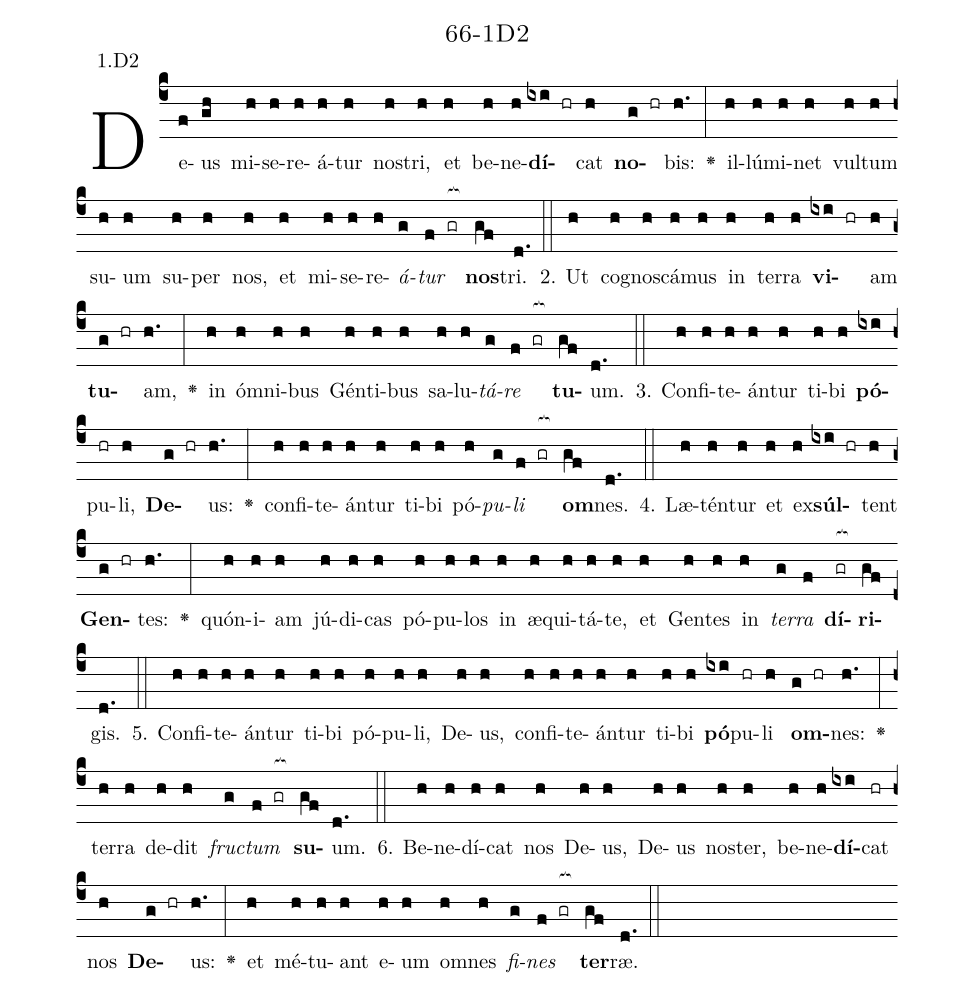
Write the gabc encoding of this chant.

name: 66-1D2;
annotation: 1.D2;
%%
(c4)De(f)us(gh) mi(h)se(h)re(h)á(h)tur(h) nos(h)tri,(h) et(h) be(h)ne(h)<b>dí</b>(ixi hr)cat(h) <b>no</b>(g hr)bis:(h.) <v>\greheightstar</v>(:) il(h)lú(h)mi(h)net(h) vul(h)tum(h) su(h)um(h) su(h)per(h) nos,(h) et(h) mi(h)se(h)re(h)<i>á</i>(g)<i>tur</i>(f gr[ocb:1{]) <b>nos</b>(gf[ocb:0}])tri.(d.) (::)
2. Ut(h) co(h)gnos(h)cá(h)mus(h) in(h) ter(h)ra(h) <b>vi</b>(ixi hr)am(h) <b>tu</b>(g hr)am,(h.) <v>\greheightstar</v>(:) in(h) óm(h)ni(h)bus(h) Gén(h)ti(h)bus(h) sa(h)lu(h)<i>tá</i>(g)<i>re</i>(f gr[ocb:1{]) <b>tu</b>(gf[ocb:0}])um.(d.) (::)
3. Con(h)fi(h)te(h)án(h)tur(h) ti(h)bi(h) <b>pó</b>(ixi)pu(hr)li,(h) <b>De</b>(g hr)us:(h.) <v>\greheightstar</v>(:) con(h)fi(h)te(h)án(h)tur(h) ti(h)bi(h) pó(h)<i>pu</i>(g)<i>li</i>(f gr[ocb:1{]) <b>om</b>(gf[ocb:0}])nes.(d.) (::)
4. Læ(h)tén(h)tur(h) et(h) ex(h)<b>súl</b>(ixi hr)tent(h) <b>Gen</b>(g hr)tes:(h.) <v>\greheightstar</v>(:) quón(h)i(h)am(h) jú(h)di(h)cas(h) pó(h)pu(h)los(h) in(h) æ(h)qui(h)tá(h)te,(h) et(h) Gen(h)tes(h) in(h) <i>ter</i>(g)<i>ra</i>(f) <b>dí</b>(gr[ocb:1{])<b>ri</b>(gf[ocb:0}])gis.(d.) (::)
5. Con(h)fi(h)te(h)án(h)tur(h) ti(h)bi(h) pó(h)pu(h)li,(h) De(h)us,(h) con(h)fi(h)te(h)án(h)tur(h) ti(h)bi(h) <b>pó</b>(ixi)pu(hr)li(h) <b>om</b>(g hr)nes:(h.) <v>\greheightstar</v>(:) ter(h)ra(h) de(h)dit(h) <i>fruc</i>(g)<i>tum</i>(f gr[ocb:1{]) <b>su</b>(gf[ocb:0}])um.(d.) (::)
6. Be(h)ne(h)dí(h)cat(h) nos(h) De(h)us,(h) De(h)us(h) nos(h)ter,(h) be(h)ne(h)<b>dí</b>(ixi)cat(hr) nos(h) <b>De</b>(g hr)us:(h.) <v>\greheightstar</v>(:) et(h) mé(h)tu(h)ant(h) e(h)um(h) om(h)nes(h) <i>fi</i>(g)<i>nes</i>(f gr[ocb:1{]) <b>ter</b>(gf[ocb:0}])ræ.(d.) (::)
